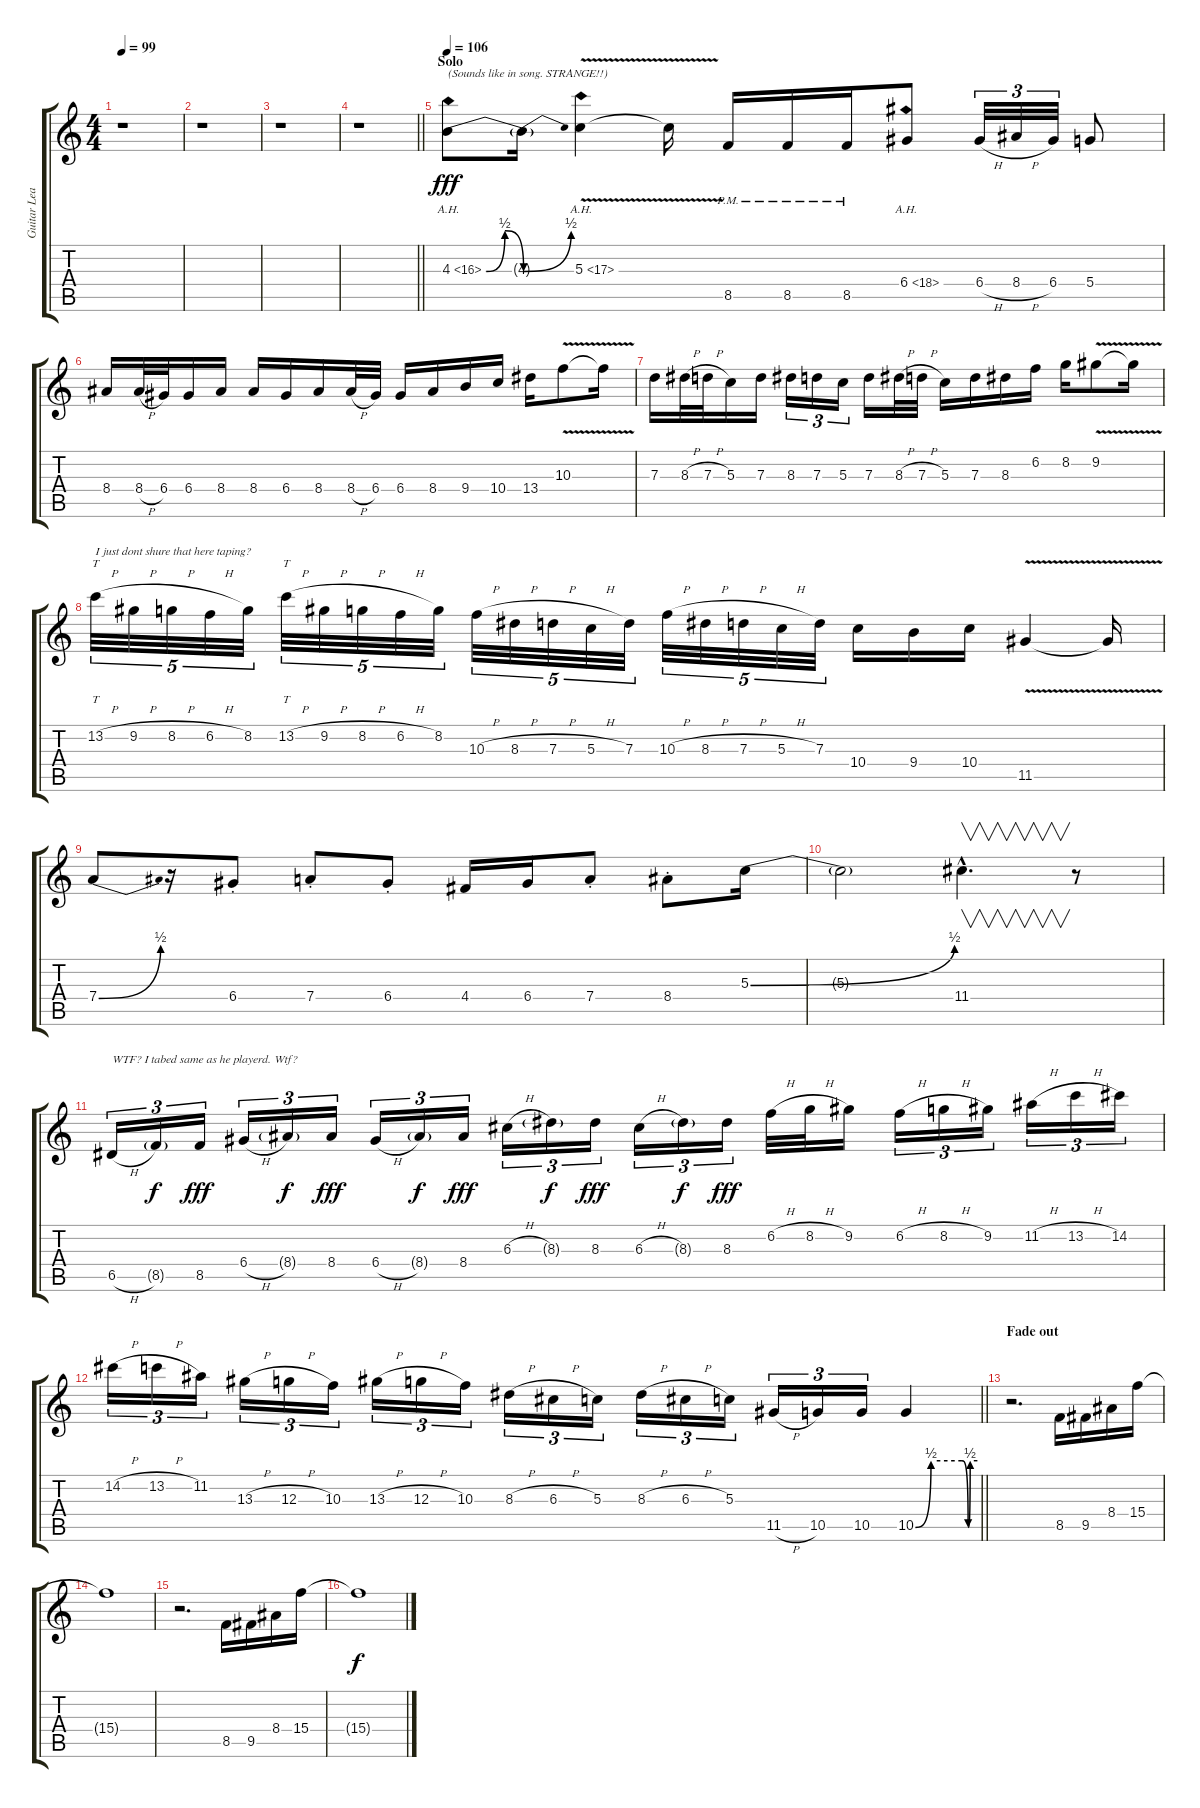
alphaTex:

\track ("Guitar Lead 1 Solo" "Guitar Lea") {instrument overdrivenguitar}
\staff {score tabs}
\tuning (E4 B3 G3 D3 A2 E2) {hide}
\ts (4 4)
\tempo 99
\clef g2
\ks c
r.1{dy fff} |
r.1 |
r.1 |
\barLineRight lightlight
r.1 |
\section ("" "Solo")
\tempo 106
4.3{be (bendrelease 0 0 10 2 45 2 60 0) ah 12}.8{txt "(Sounds like in song. STRANGE!!)"} 4.3{be (bend 0 0 60 2) t}.16 5.3{ah 12 v}.4 5.3{t}.16 8.5{pm}.16 8.5{pm}.16 8.5{pm}.16 6.4{ah 12}.8 6.4{h}.32{tu (3 2)} 8.4{h}.32{tu (3 2)} 6.4.32{tu (3 2)} 5.4.8 |
8.4.16 8.4{h}.32 6.4.32 6.4.16 8.4.16 8.4.16 6.4.16 8.4.16 8.4{h}.32 6.4.32 6.4.16 8.4.16 9.4.16 10.4.16 13.4.16 10.3{v}.8 10.3{t}.16 |
7.3.16 8.3{h}.32 7.3{h}.32 5.3.16 7.3.16 8.3.16{tu (3 2)} 7.3.16{tu (3 2)} 5.3.16{tu (3 2)} 7.3.16 8.3{h}.32 7.3{h}.32 5.3.16 7.3.16 8.3.16 6.2.16 8.2.16 9.2{v}.8 9.2{t}.16 |
13.2{h}.32{tt tu (5 4) txt "I just dont shure that here taping?"} 9.2{h}.32{tu (5 4)} 8.2{h}.32{tu (5 4)} 6.2{h}.32{tu (5 4)} 8.2.32{tu (5 4)} 13.2{h}.32{tt tu (5 4)} 9.2{h}.32{tu (5 4)} 8.2{h}.32{tu (5 4)} 6.2{h}.32{tu (5 4)} 8.2.32{tu (5 4)} 10.3{h}.32{tu (5 4)} 8.3{h}.32{tu (5 4)} 7.3{h}.32{tu (5 4)} 5.3{h}.32{tu (5 4)} 7.3.32{tu (5 4)} 10.3{h}.32{tu (5 4)} 8.3{h}.32{tu (5 4)} 7.3{h}.32{tu (5 4)} 5.3{h}.32{tu (5 4)} 7.3.32{tu (5 4)} 10.4.16 9.4.16 10.4.16 11.5{v}.4 11.5{t}.16 |
7.4{be (bend 0 0 60 2)}.8 r.16 6.4{st}.8 7.4{st}.8 6.4{st}.8 4.4.16 6.4.16 7.4{st}.8 8.4{st}.8 5.3{be (bend 0 0 60 2)}.16 |
5.3{t}.2 11.4{hac}.4{v d} r.8 |
6.5{h}.16{tu (3 2) txt "WTF? I tabed same as he playerd. Wtf?"} 8.5{g}.16{tu (3 2) dy f} 8.5.16{tu (3 2) dy fff} 6.4{h}.16{tu (3 2)} 8.4{g}.16{tu (3 2) dy f} 8.4.16{tu (3 2) dy fff} 6.4{h}.16{tu (3 2)} 8.4{g}.16{tu (3 2) dy f} 8.4.16{tu (3 2) dy fff} 6.3{h}.16{tu (3 2)} 8.3{g}.16{tu (3 2) dy f} 8.3.16{tu (3 2) dy fff} 6.3{h}.16{tu (3 2)} 8.3{g}.16{tu (3 2) dy f} 8.3.16{tu (3 2) dy fff} 6.2{h}.32 8.2{h}.32 9.2.16 6.2{h}.16{tu (3 2)} 8.2{h}.16{tu (3 2)} 9.2.16{tu (3 2)} 11.2{h}.16{tu (3 2)} 13.2{h}.16{tu (3 2)} 14.2.16{tu (3 2)} |
\barLineRight lightlight
14.2{h}.16{tu (3 2)} 13.2{h}.16{tu (3 2)} 11.2.16{tu (3 2)} 13.3{h}.16{tu (3 2)} 12.3{h}.16{tu (3 2)} 10.3.16{tu (3 2)} 13.3{h}.16{tu (3 2)} 12.3{h}.16{tu (3 2)} 10.3.16{tu (3 2)} 8.3{h}.16{tu (3 2)} 6.3{h}.16{tu (3 2)} 5.3.16{tu (3 2)} 8.3{h}.16{tu (3 2)} 6.3{h}.16{tu (3 2)} 5.3.16{tu (3 2)} 11.5{h}.16{tu (3 2)} 10.5.16{tu (3 2)} 10.5.16{tu (3 2)} 10.5{be (custom 0 0 15 2 45 2 51 0 53 2 60 2)}.4 |
\section ("" "Fade out")
r.2{d} 8.5.16 9.5.16 8.4.16 15.4.16 |
15.4{t}.1 |
r.2{d} 8.5.16 9.5.16 8.4.16 15.4.16 |
15.4{t}.1{dy f}
